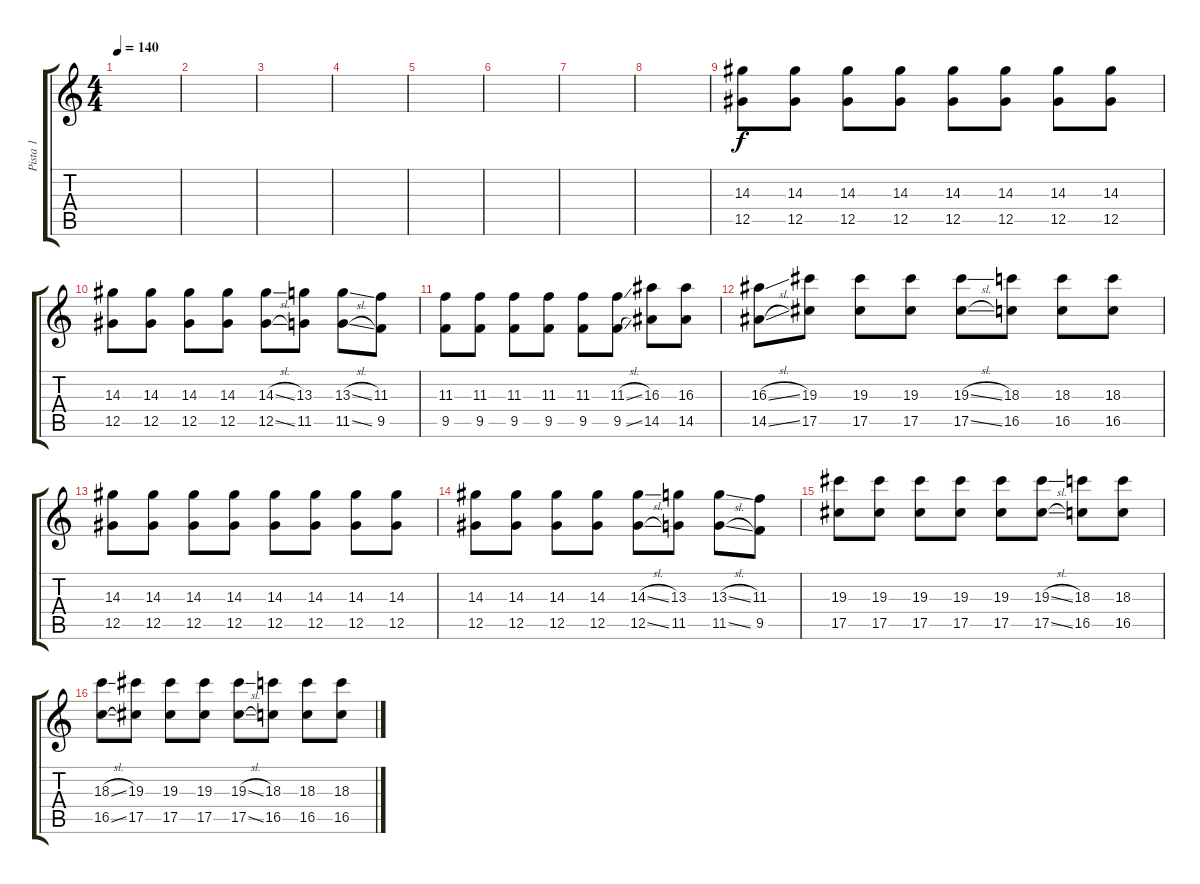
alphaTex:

\track ("Pista 1" "Pista 1") {instrument overdrivenguitar}
\staff {score tabs}
\tuning (Eb4 Bb3 Gb3 Db3 Ab2 Eb2) {hide}
\ts (4 4)
\tempo 140
\clef g2
\ks c
|
|
|
|
|
|
|
|
(14.3 12.5).8{instrument overdrivenguitar} (14.3 12.5).8 (14.3 12.5).8 (14.3 12.5).8 (14.3 12.5).8 (14.3 12.5).8 (14.3 12.5).8 (14.3 12.5).8 |
(14.3 12.5).8 (14.3 12.5).8 (14.3 12.5).8 (14.3 12.5).8 (14.3{sl} 12.5{sl}).8 (13.3 11.5).8 (13.3{sl} 11.5{sl}).8 (11.3 9.5).8 |
(11.3 9.5).8 (11.3 9.5).8 (11.3 9.5).8 (11.3 9.5).8 (11.3 9.5).8 (11.3{sl} 9.5{sl}).8 (16.3 14.5).8 (16.3 14.5).8 |
(16.3{sl} 14.5{sl}).8 (19.3 17.5).8 (19.3 17.5).8 (19.3 17.5).8 (19.3{sl} 17.5{sl}).8 (18.3 16.5).8 (18.3 16.5).8 (18.3 16.5).8 |
(14.3 12.5).8 (14.3 12.5).8 (14.3 12.5).8 (14.3 12.5).8 (14.3 12.5).8 (14.3 12.5).8 (14.3 12.5).8 (14.3 12.5).8 |
(14.3 12.5).8 (14.3 12.5).8 (14.3 12.5).8 (14.3 12.5).8 (14.3{sl} 12.5{sl}).8 (13.3 11.5).8 (13.3{sl} 11.5{sl}).8 (11.3 9.5).8 |
(19.3 17.5).8 (19.3 17.5).8 (19.3 17.5).8 (19.3 17.5).8 (19.3 17.5).8 (19.3{sl} 17.5{sl}).8 (18.3 16.5).8 (18.3 16.5).8 |
(18.3{sl} 16.5{sl}).8 (19.3 17.5).8 (19.3 17.5).8 (19.3 17.5).8 (19.3{sl} 17.5{sl}).8 (18.3 16.5).8 (18.3 16.5).8 (18.3 16.5).8
